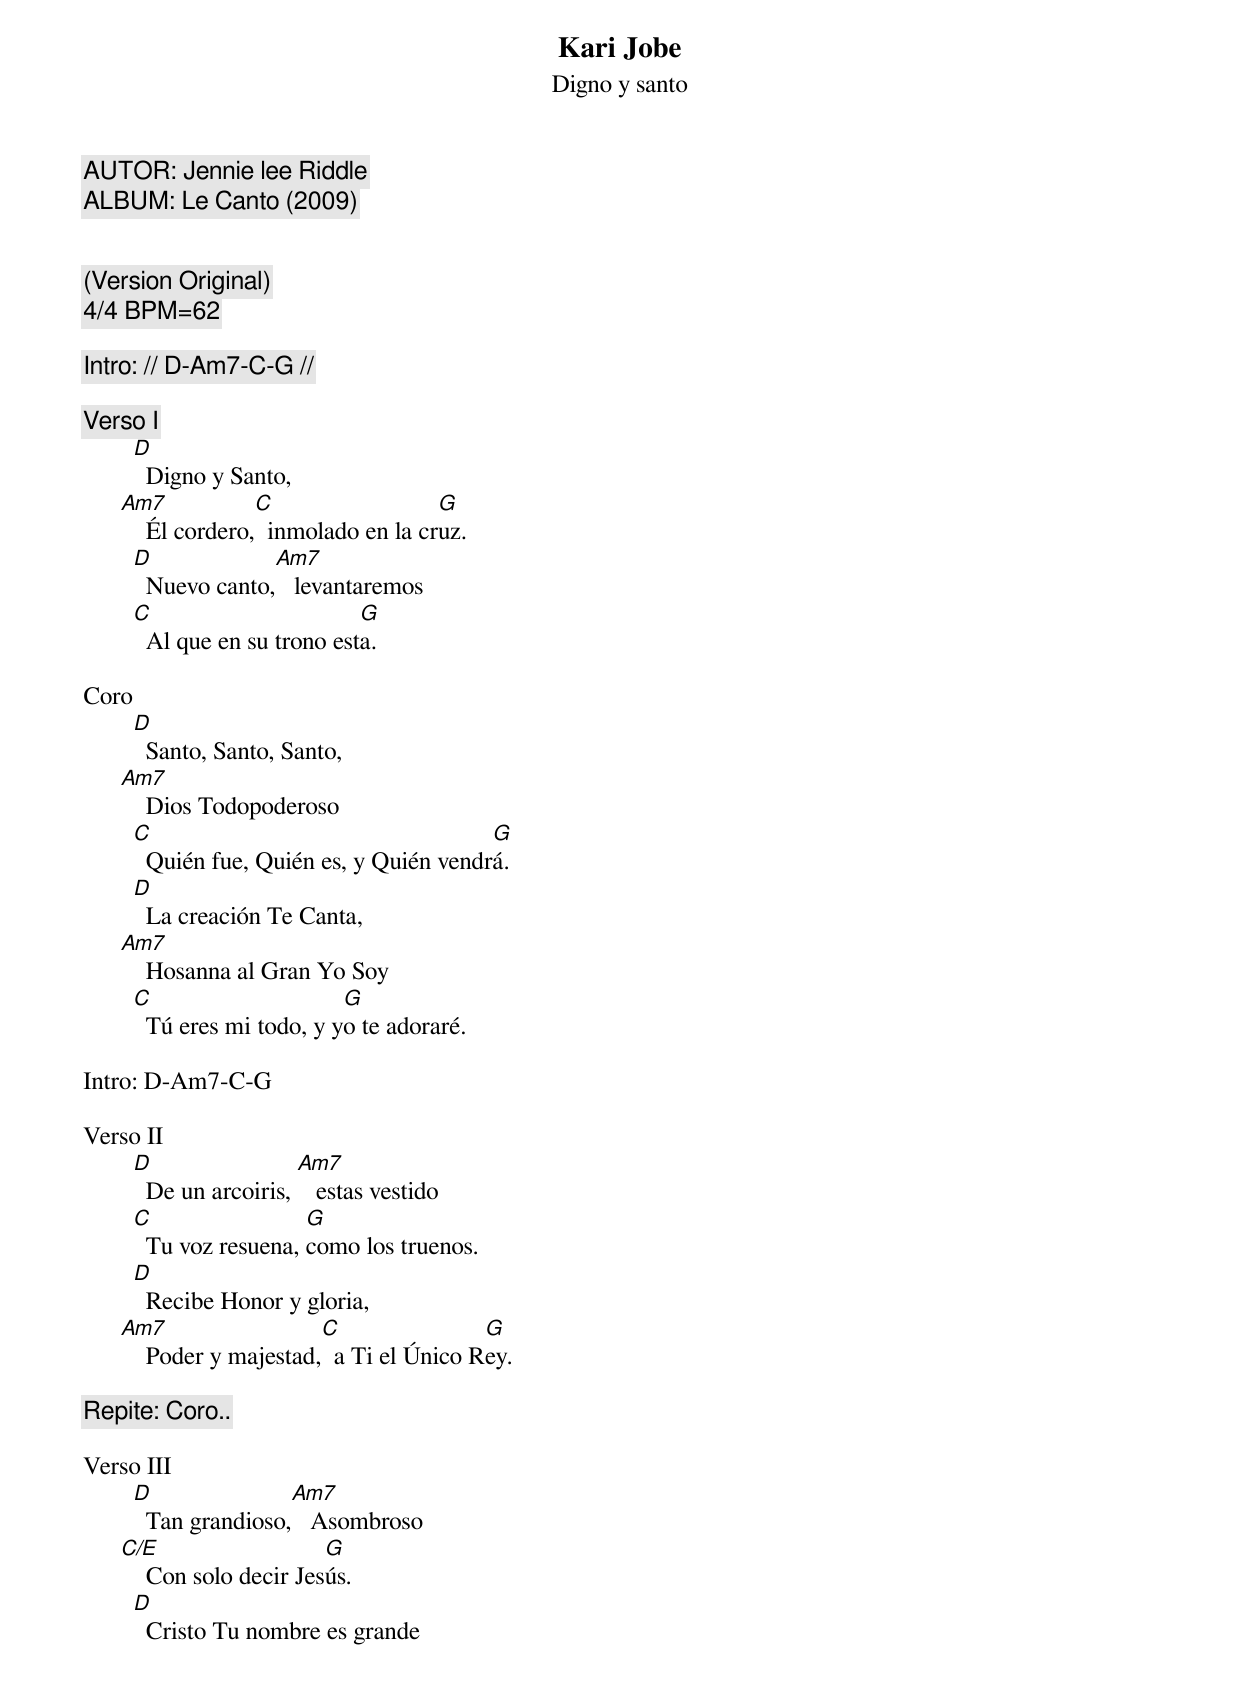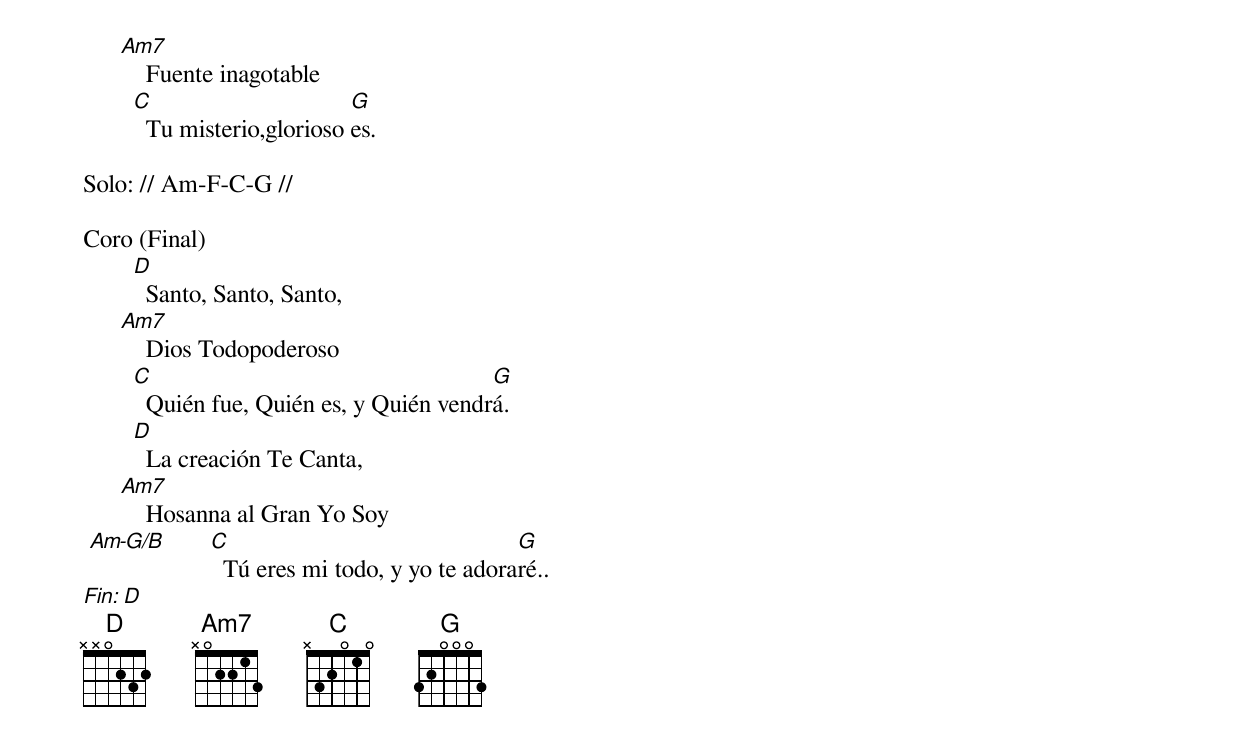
Kari Jobe
Digno y santo

AUTOR: Jennie lee Riddle
ALBUM: Le Canto (2009)


(Version Original)
4/4 BPM=62

Intro: // D-Am7-C-G //

Verso I
        D
          Digno y Santo,
      Am7            C                  G
          Él cordero,  inmolado en la cruz.
        D             Am7
          Nuevo canto,   levantaremos
        C                       G
          Al que en su trono esta.

Coro
        D
          Santo, Santo, Santo,
      Am7
          Dios Todopoderoso
        C                                   G
          Quién fue, Quién es, y Quién vendrá.
        D
          La creación Te Canta,
      Am7
          Hosanna al Gran Yo Soy
        C                     G
          Tú eres mi todo, y yo te adoraré.

Intro: D-Am7-C-G

Verso II
        D                 Am7
          De un arcoiris,    estas vestido
        C                 G
          Tu voz resuena, como los truenos.
        D
          Recibe Honor y gloria,
      Am7                  C                G
          Poder y majestad,  a Ti el Único Rey.

[Repite: Coro..]

Verso III
        D               Am7
          Tan grandioso,   Asombroso
      C/E                   G
          Con solo decir Jesús.
        D
          Cristo Tu nombre es grande
      Am7
          Fuente inagotable
        C                      G
          Tu misterio,glorioso es.

Solo: // Am-F-C-G //

Coro (Final)
        D
          Santo, Santo, Santo,
      Am7
          Dios Todopoderoso
        C                                   G
          Quién fue, Quién es, y Quién vendrá.
        D
          La creación Te Canta,
      Am7
          Hosanna al Gran Yo Soy
 Am-G/B C                               G
          Tú eres mi todo, y yo te adoraré..
Fin: D
